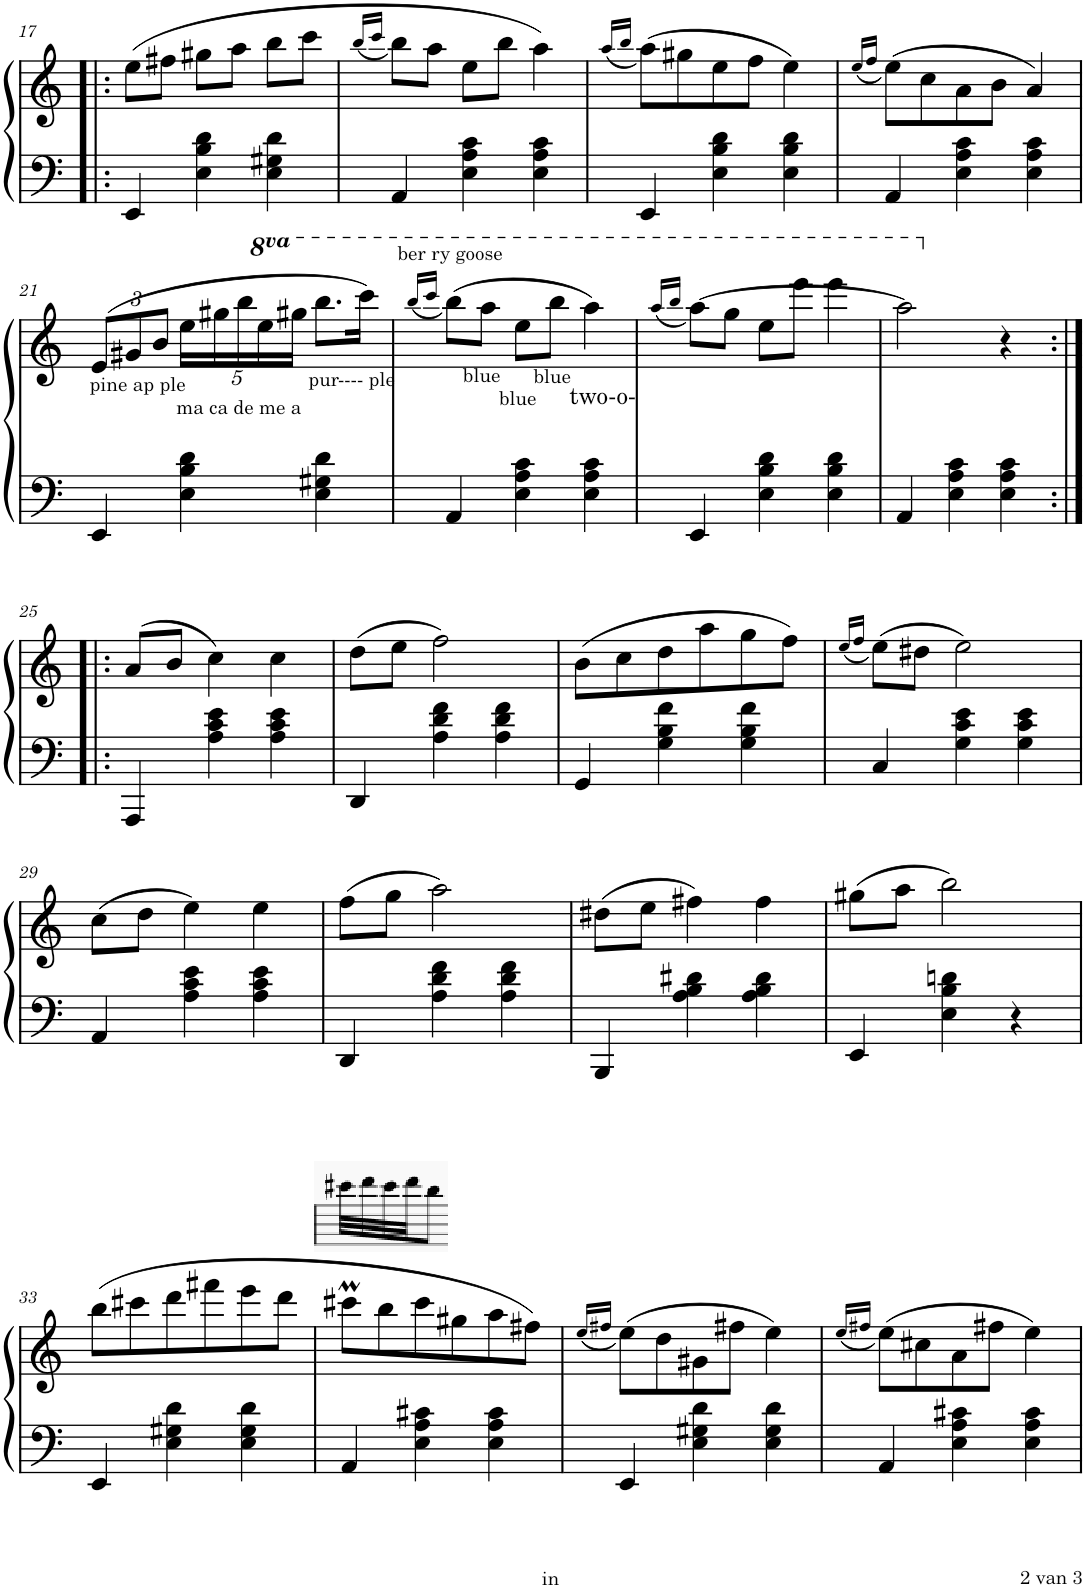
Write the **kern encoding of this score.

**kern	**kern
*part1	*part1
*staff2	*staff1
*I"Piano	*
*I'Pno.	*
!!LO:PB:g=z
*clefF4	*clefG2
*k[]	*k[]
*M3/4	*M3/4
=17!|:	=17!|:
4EE/	(8ee\L
.	8ff#X\J
4E\ 4B\ 4d\	8gg#X\L
.	8aa\J
4E\ 4G#X\ 4d\	8bb\L
.	8ccc\J
=18	=18
.	(16qbb/LL
.	16qccc/JJ
4AA/	8bb\L)
.	8aa\J
4E\ 4A\ 4c\	8ee\L
.	8bb\J
4E\ 4A\ 4c\	4aa\)
=19	=19
.	(16qaa/LL
.	16qbb/JJ
4EE/	(8aa\L)
.	8gg#X\
4E\ 4B\ 4d\	8ee\
.	8ff\J
4E\ 4B\ 4d\	4ee\)
=20	=20
.	(16qee/LL
.	16qff/JJ
4AA/	(8ee\L)
.	8cc\
4E\ 4A\ 4c\	8a\
.	8b\J
4E\ 4A\ 4c\	4a/)
!!LO:LB:g=z
=21	=21
*	*Xbrackettup
!	!LO:TX:b:t=pine ap ple
4EE/	(12e/L
.	12g#X/
.	12b/J
!	!LO:TX:b:t=ma ca de me a
4E\ 4B\ 4d\	20ee\LL
.	20gg#X\
.	20bb\
*	*8va
.	20eee\
.	20ggg#X\JJ
!	!LO:TX:b:t=pur---- ple
4E\ 4G#X\ 4d\	8.bbb\L
.	16cccc\Jk)
=22	=22
.	(16qbbb/LL
.	16qcccc/JJ
4AA/	(8bbb\L)
!	!LO:TX:a:t=ber ry goose
!	!LO:TX:b:t=blue
.	8aaa\J
!	!LO:TX:b:t=blue
4E\ 4A\ 4c\	8eee\L
!	!LO:TX:b:t=blue
.	8bbb\J
!	!LO:TX:b:t=two-o-
4E\ 4A\ 4c\	4aaa\)
=23	=23
.	(16qaaa/LL
.	16qbbb/JJ
4EE/	[8aaa\L)
.	8ggg\J
4E\ 4B\ 4d\	8eee\L
.	8eeee\J
4E\ 4B\ 4d\	4eeee\
=24	=24
4AA/	2aaa\]
4E\ 4A\ 4c\	.
*	*X8va
4E\ 4A\ 4c\	4r
!!LO:LB:g=z
=25:|!|:	=25:|!|:
4AAA/	(8a/L
.	8b/J
4A\ 4c\ 4e\	4cc\)
4A\ 4c\ 4e\	4cc\
=26	=26
4DD/	(8dd\L
.	8ee\J
4A\ 4d\ 4f\	2ff\)
4A\ 4d\ 4f\	.
=27	=27
4GG/	(8b\L
.	8cc\
4G\ 4B\ 4f\	8dd\
.	8aa\
4G\ 4B\ 4f\	8gg\
.	8ff\J)
=28	=28
.	(16qee/LL
.	16qff/JJ
4C/	(8ee\L)
.	8dd#X\J
4G\ 4c\ 4e\	2ee\)
4G\ 4c\ 4e\	.
!!LO:LB:g=z
=29	=29
4AA/	(8cc\L
.	8dd\J
4A\ 4c\ 4e\	4ee\)
4A\ 4c\ 4e\	4ee\
=30	=30
4DD/	(8ff\L
.	8gg\J
4A\ 4d\ 4f\	2aa\)
4A\ 4d\ 4f\	.
=31	=31
4BBB/	(8dd#X\L
.	8ee\J
4A\ 4B\ 4d#X\	4ff#X\)
4A\ 4B\ 4d#\	4ff#\
=32	=32
4EE/	(8gg#X\L
.	8aa\J
4E\ 4B\ 4dn\	2bb\)
4r	.
!!LO:LB:g=z
=33	=33
4EE/	(8bb\L
.	8ccc#X\
4E\ 4G#X\ 4d\	8ddd\
.	8fff#X\
4E\ 4G#\ 4d\	8eee\
.	8ddd\J
=34	=34
4AA/	8ccc#Xm\L
.	8bb\
4E\ 4A\ 4c#X\	8ccc#\
.	8gg#X\
4E\ 4A\ 4c#\	8aa\
.	8ff#X\J)
=35	=35
.	(16qee/LL
.	16qff#X/JJ
4EE/	(8ee\L)
.	8dd\
4E\ 4G#X\ 4d\	8g#X\
.	8ff#X\J
4E\ 4G#\ 4d\	4ee\)
=36	=36
.	(16qee/LL
.	16qff#X/JJ
4AA/	(8ee\L)
.	8cc#X\
4E\ 4A\ 4c#X\	8a\
.	8ff#X\J
4E\ 4A\ 4c#\	4ee\)
=	=
*-	*-
